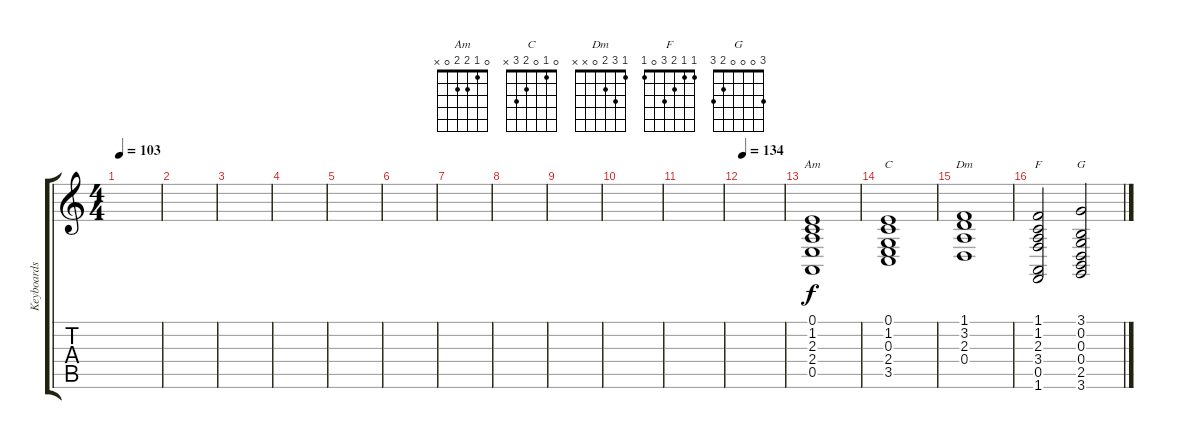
\track ("Keyboards" "Keyboards") {instrument choiraahs}
\staff {score tabs}
\tuning (E4 B3 G3 D3 A2 E2) {hide}
\chord ("Am" 0 1 2 2 0 x)
\chord ("C" 0 1 0 2 3 x)
\chord ("Dm" 1 3 2 0 x x)
\chord ("F" 1 1 2 3 0 1)
\chord ("G" 3 0 0 0 2 3)
\ts (4 4)
\tempo 103
\clef g2
\ks c
|
|
|
|
|
|
|
|
|
|
|
\tempo 134
|
(0.1 1.2 2.3 2.4 0.5).1{ch "Am"} |
(0.1 1.2 0.3 2.4 3.5).1{ch "C"} |
(1.1 3.2 2.3 0.4).1{ch "Dm"} |
(1.1 1.2 2.3 3.4 0.5 1.6).2{ch "F"} (3.1 0.2 0.3 0.4 2.5 3.6).2{ch "G"}
